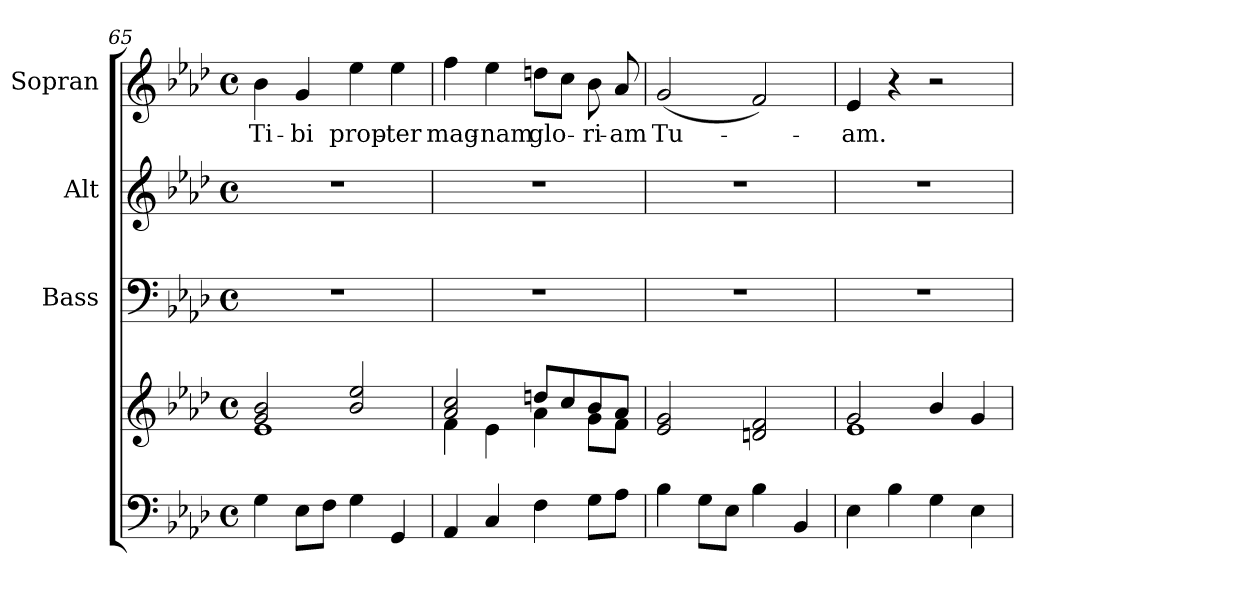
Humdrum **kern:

**kern	**kern	**kern	**kern	**kern	**text
*part4	*part4	*part3	*part2	*part1	*part1
*staff5	*staff4	*staff3	*staff2	*staff1	*staff1
*	*	*I"Bass	*I"Alt	*I"Sopran	*
*	*	*I'B.	*I'A.	*I'S.	*
*clefF4	*clefG2	*clefF4	*clefG2	*clefG2	*
*k[b-e-a-d-]	*k[b-e-a-d-]	*k[b-e-a-d-]	*k[b-e-a-d-]	*k[b-e-a-d-]	*
*A-:	*A-:	*A-:	*A-:	*A-:	*
*M4/4	*M4/4	*M4/4	*M4/4	*M4/4	*
*met(c)	*met(c)	*met(c)	*met(c)	*met(c)	*
=65	=65	=65	=65	=65	=65
*	*^	*	*	*	*
!	!	!	!	!	!	!LO:LY:b
4G\	2g/ 2b-/	1e-	1r	1r	4b-\	Ti-
!	!	!	!	!	!	!LO:LY:b
8E-\L	.	.	.	.	4g/	-bi
8F\J	.	.	.	.	.	.
!	!	!	!	!	!	!LO:LY:b
4G\	2b-/ 2ee-/	.	.	.	4ee-\	prop-
!	!	!	!	!	!	!LO:LY:b
4GG/	.	.	.	.	4ee-\	-ter
=66	=66	=66	=66	=66	=66	=66
!	!	!	!	!	!	!LO:LY:b
4AA-/	2a-/ 2cc/	4f\	1r	1r	4ff\	mag-
!	!	!	!	!	!	!LO:LY:b
4C/	.	4e-\	.	.	4ee-\	-nam
!	!	!	!	!	!	!LO:LY:b
4F\	8ddn/L	4a-\	.	.	8ddn\L	glo-
.	8cc/	.	.	.	8cc\J	.
!	!	!	!	!	!	!LO:LY:b
8G\L	8b-/	8g\L	.	.	8b-\	-ri-
!	!	!	!	!	!	!LO:LY:b
8A-\J	8a-/J	8f\J	.	.	8a-/	-am
=67	=67	=67	=67	=67	=67	=67
!	!	!	!	!	!	!LO:LY:b
*	*v	*v	*	*	*	*
4B-\	2e-/ 2g/	1r	1r	(<2g/	Tu-
8G\L	.	.	.	.	.
8E-\J	.	.	.	.	.
4B-\	2dn/ 2f/	.	.	2f/)	.
4BB-/	.	.	.	.	.
=68	=68	=68	=68	=68	=68
*	*^	*	*	*	*
!	!	!	!	!	!	!LO:LY:b
4E-\	2g/	1e-	1r	1r	4e-/	-am.
4B-\	.	.	.	.	4r	.
4G\	4b-/	.	.	.	2r	.
4E-\	4g/	.	.	.	.	.
*	*v	*v	*	*	*	*
=	=	=	=	=	=
*-	*-	*-	*-	*-	*-
